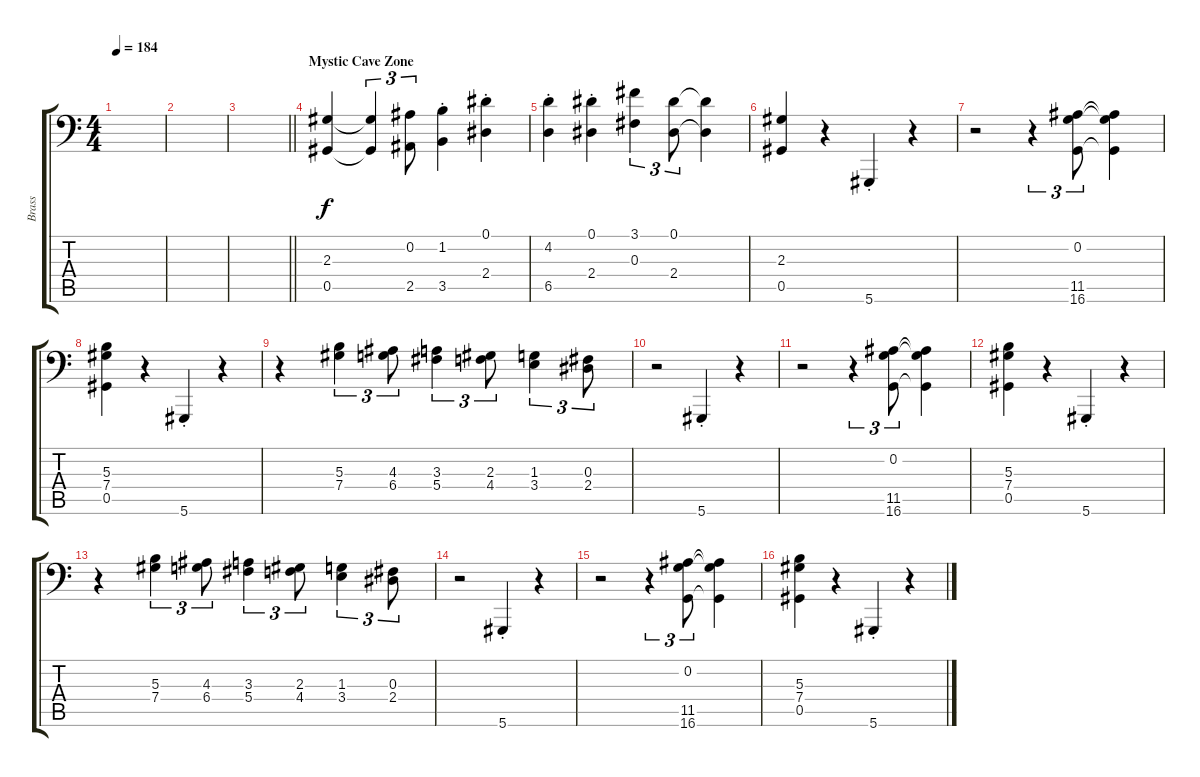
\track ("Brass" "Brass") {instrument frenchhorn}
\staff {score tabs}
\tuning (Eb4 Bb3 Gb3 Db3 Ab2 Eb1) {hide}
\ts (4 4)
\tempo 184
\clef f4
\ks c
|
|
\barLineRight lightlight
|
\section ("" "Mystic Cave Zone")
(2.3 0.5).4{volume 13 instrument brasssection} (2.3{t} 0.5{t}).4{tu (3 2)} (0.2 2.5).8{tu (3 2)} (1.2{st} 3.5{st}).4 (0.1{st} 2.4{st}).4 |
(4.2{st} 6.5{st}).4 (0.1{st} 2.4{st}).4 (3.1 0.3).4{tu (3 2)} (0.1 2.4).8{tu (3 2)} (0.1{t} 2.4{t}).4 |
(2.3 0.5).4 r.4 5.6{st}.4 r.4 |
r.2 r.4{tu (3 2)} (0.2 11.5 16.6).8{tu (3 2)} (0.2{t} 11.5{t} 16.6{t}).4 |
(5.3 7.4 0.5).4 r.4 5.6{st}.4 r.4 |
r.4 (5.3 7.4).4{tu (3 2)} (4.3 6.4).8{tu (3 2)} (3.3 5.4).4{tu (3 2)} (2.3 4.4).8{tu (3 2)} (1.3 3.4).4{tu (3 2)} (0.3 2.4).8{tu (3 2)} |
r.2 5.6{st}.4 r.4 |
r.2 r.4{tu (3 2)} (0.2 11.5 16.6).8{tu (3 2)} (0.2{t} 11.5{t} 16.6{t}).4 |
(5.3 7.4 0.5).4 r.4 5.6{st}.4 r.4 |
r.4 (5.3 7.4).4{tu (3 2)} (4.3 6.4).8{tu (3 2)} (3.3 5.4).4{tu (3 2)} (2.3 4.4).8{tu (3 2)} (1.3 3.4).4{tu (3 2)} (0.3 2.4).8{tu (3 2)} |
r.2 5.6{st}.4 r.4 |
r.2 r.4{tu (3 2)} (0.2 11.5 16.6).8{tu (3 2)} (0.2{t} 11.5{t} 16.6{t}).4 |
(5.3 7.4 0.5).4 r.4 5.6{st}.4 r.4
